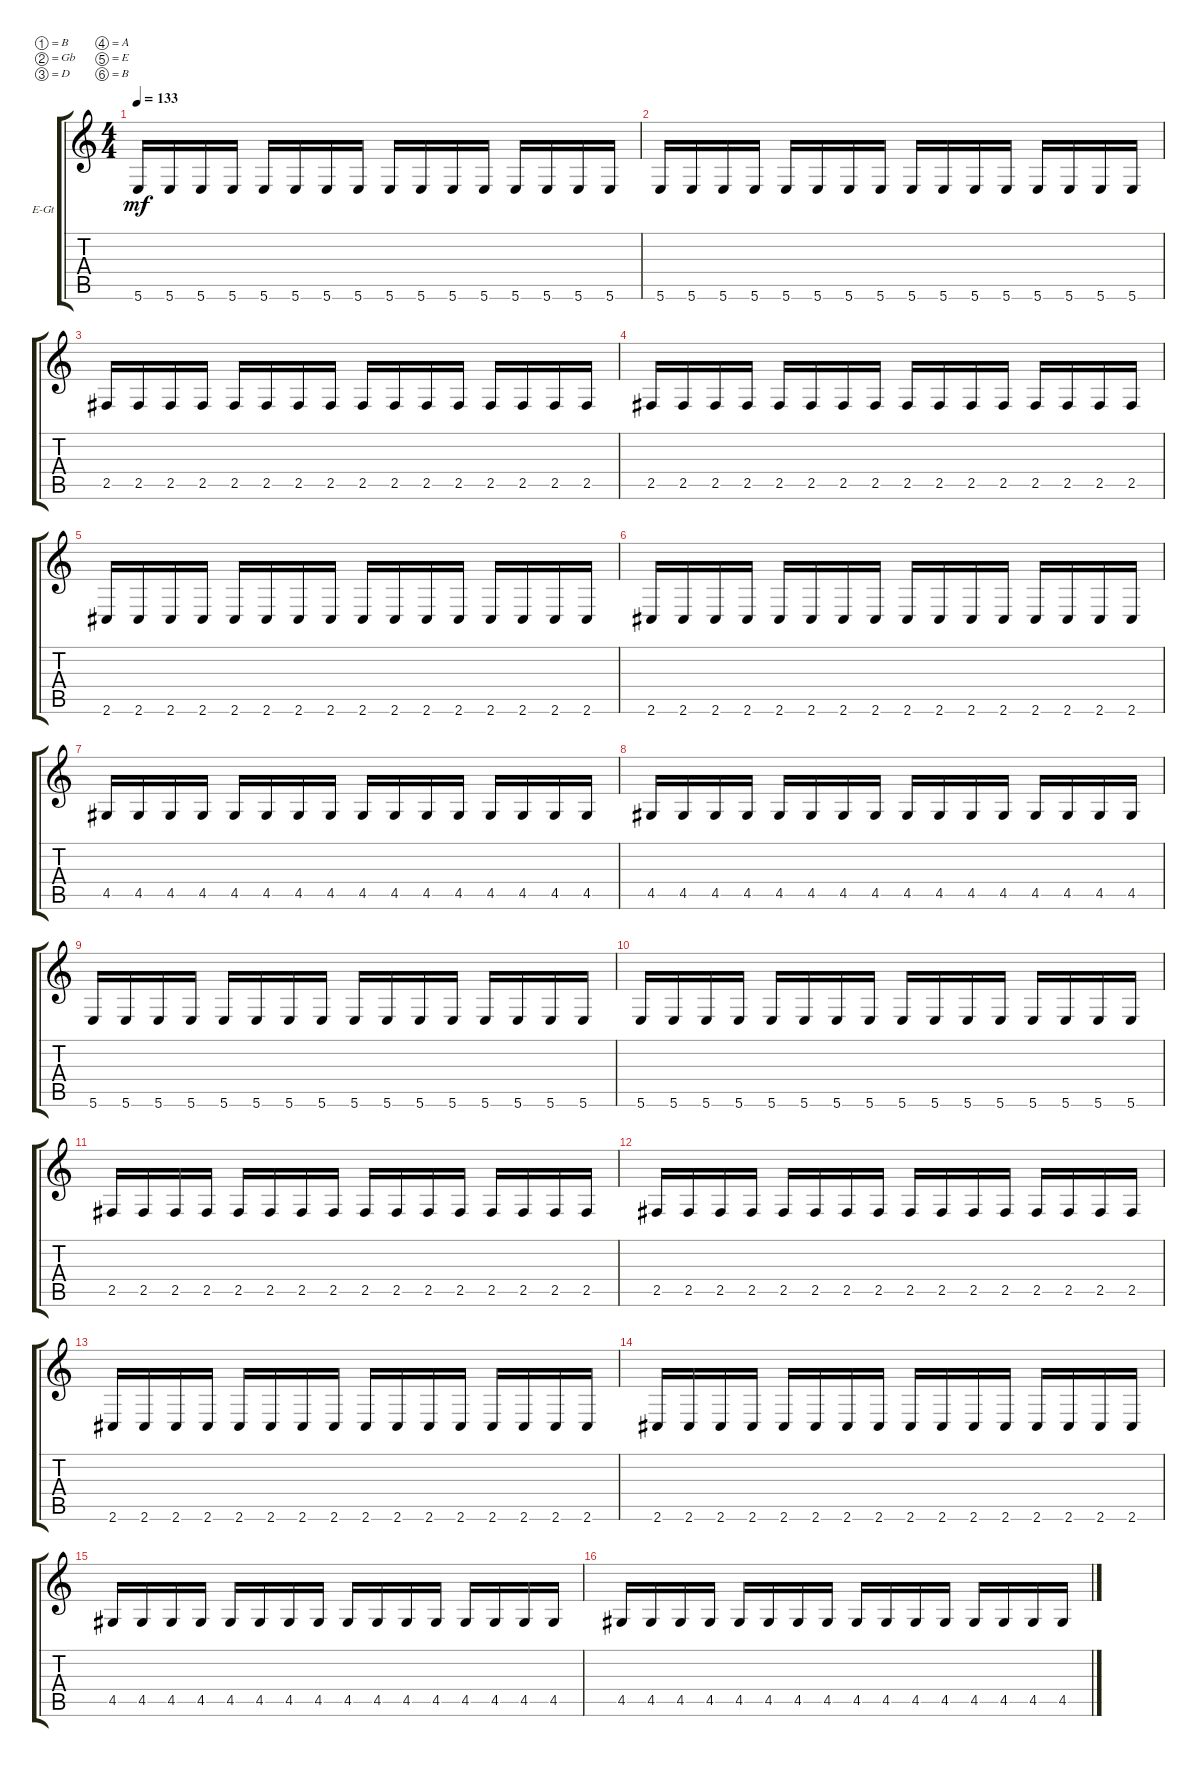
\bracketExtendMode groupsimilarinstruments
\firstSystemTrackNameOrientation horizontal
\otherSystemsTrackNameOrientation horizontal
\track ("Marko Palmén" "E-Gt") {instrument distortionguitar}
\staff {score tabs}
\tuning (B3 Gb3 D3 A2 E2 B1)
\ts (4 4)
\tempo 133
\clef g2
\ks c
5.6.16{dy mf} 5.6.16 5.6.16 5.6.16 5.6.16 5.6.16 5.6.16 5.6.16 5.6.16 5.6.16 5.6.16 5.6.16 5.6.16 5.6.16 5.6.16 5.6.16 |
5.6.16 5.6.16 5.6.16 5.6.16 5.6.16 5.6.16 5.6.16 5.6.16 5.6.16 5.6.16 5.6.16 5.6.16 5.6.16 5.6.16 5.6.16 5.6.16 |
2.5.16 2.5.16 2.5.16 2.5.16 2.5.16 2.5.16 2.5.16 2.5.16 2.5.16 2.5.16 2.5.16 2.5.16 2.5.16 2.5.16 2.5.16 2.5.16 |
2.5.16 2.5.16 2.5.16 2.5.16 2.5.16 2.5.16 2.5.16 2.5.16 2.5.16 2.5.16 2.5.16 2.5.16 2.5.16 2.5.16 2.5.16 2.5.16 |
2.6.16 2.6.16 2.6.16 2.6.16 2.6.16 2.6.16 2.6.16 2.6.16 2.6.16 2.6.16 2.6.16 2.6.16 2.6.16 2.6.16 2.6.16 2.6.16 |
2.6.16 2.6.16 2.6.16 2.6.16 2.6.16 2.6.16 2.6.16 2.6.16 2.6.16 2.6.16 2.6.16 2.6.16 2.6.16 2.6.16 2.6.16 2.6.16 |
4.5.16 4.5.16 4.5.16 4.5.16 4.5.16 4.5.16 4.5.16 4.5.16 4.5.16 4.5.16 4.5.16 4.5.16 4.5.16 4.5.16 4.5.16 4.5.16 |
4.5.16 4.5.16 4.5.16 4.5.16 4.5.16 4.5.16 4.5.16 4.5.16 4.5.16 4.5.16 4.5.16 4.5.16 4.5.16 4.5.16 4.5.16 4.5.16 |
5.6.16 5.6.16 5.6.16 5.6.16 5.6.16 5.6.16 5.6.16 5.6.16 5.6.16 5.6.16 5.6.16 5.6.16 5.6.16 5.6.16 5.6.16 5.6.16 |
5.6.16 5.6.16 5.6.16 5.6.16 5.6.16 5.6.16 5.6.16 5.6.16 5.6.16 5.6.16 5.6.16 5.6.16 5.6.16 5.6.16 5.6.16 5.6.16 |
2.5.16 2.5.16 2.5.16 2.5.16 2.5.16 2.5.16 2.5.16 2.5.16 2.5.16 2.5.16 2.5.16 2.5.16 2.5.16 2.5.16 2.5.16 2.5.16 |
2.5.16 2.5.16 2.5.16 2.5.16 2.5.16 2.5.16 2.5.16 2.5.16 2.5.16 2.5.16 2.5.16 2.5.16 2.5.16 2.5.16 2.5.16 2.5.16 |
2.6.16 2.6.16 2.6.16 2.6.16 2.6.16 2.6.16 2.6.16 2.6.16 2.6.16 2.6.16 2.6.16 2.6.16 2.6.16 2.6.16 2.6.16 2.6.16 |
2.6.16 2.6.16 2.6.16 2.6.16 2.6.16 2.6.16 2.6.16 2.6.16 2.6.16 2.6.16 2.6.16 2.6.16 2.6.16 2.6.16 2.6.16 2.6.16 |
4.5.16 4.5.16 4.5.16 4.5.16 4.5.16 4.5.16 4.5.16 4.5.16 4.5.16 4.5.16 4.5.16 4.5.16 4.5.16 4.5.16 4.5.16 4.5.16 |
4.5.16 4.5.16 4.5.16 4.5.16 4.5.16 4.5.16 4.5.16 4.5.16 4.5.16 4.5.16 4.5.16 4.5.16 4.5.16 4.5.16 4.5.16 4.5.16
